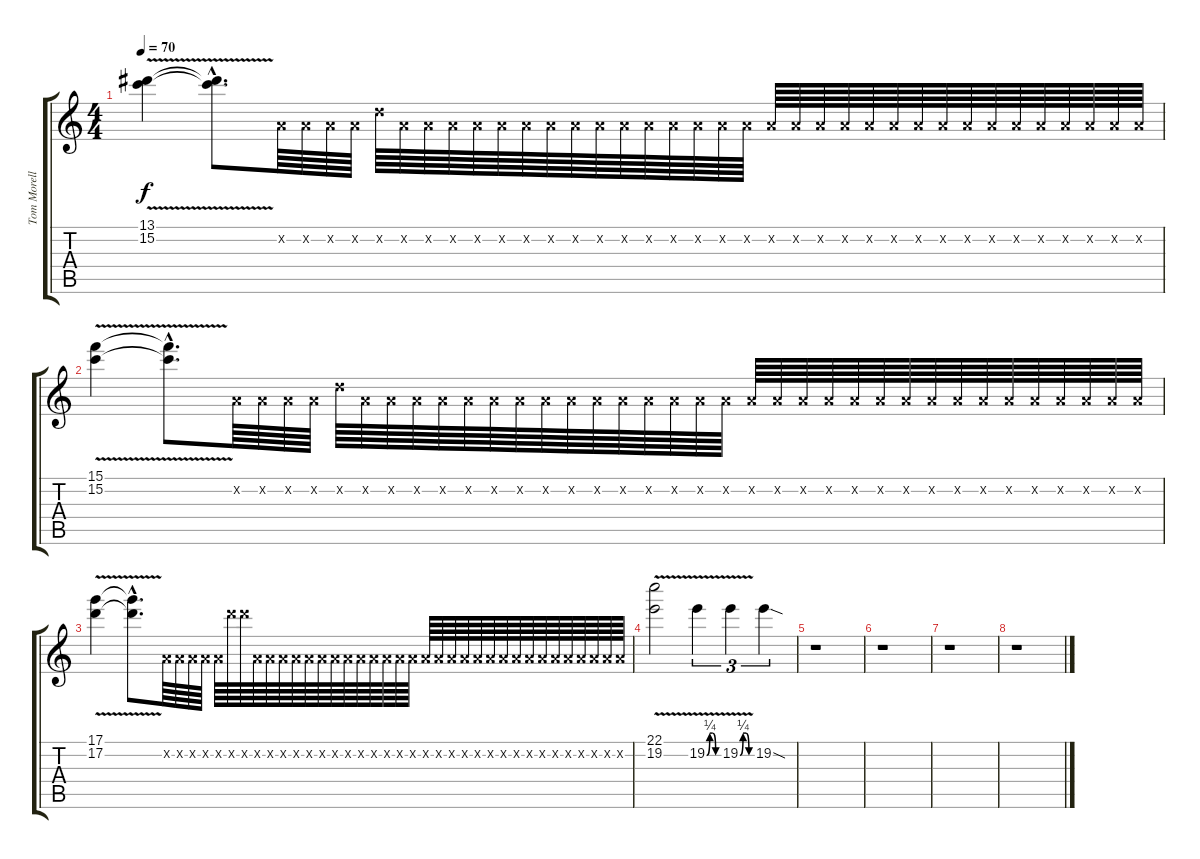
\track ("Tom Morello (guitar fills)" "Tom Morell") {instrument overdrivenguitar}
\staff {score tabs}
\tuning (D4 A3 F3 C3 G2 C2) {hide}
\ts (4 4)
\tempo 70
\clef g2
\ks c
(13.1{v} 15.2{v}).4{dy f volume 11 balance 12 instrument overdrivenguitar} (13.1{hac t} 15.2{hac t}).8{d} 0.2{x}.64{volume 13} 0.2{x}.64 0.2{x}.64 0.2{x}.64 5.2{x}.64 0.2{x}.64 0.2{x}.64 0.2{x}.64 0.2{x}.64 0.2{x}.64 0.2{x}.64 0.2{x}.64 0.2{x}.64 0.2{x}.64 0.2{x}.64 0.2{x}.64 0.2{x}.64 0.2{x}.64 0.2{x}.64 0.2{x}.64 0.2{x}.64 0.2{x}.64 0.2{x}.64 0.2{x}.64 0.2{x}.64 0.2{x}.64 0.2{x}.64 0.2{x}.64 0.2{x}.64 0.2{x}.64 0.2{x}.64 0.2{x}.64 0.2{x}.64 0.2{x}.64 0.2{x}.64 0.2{x}.64 |
(15.1 15.2{v}).4{volume 11} (15.1{hac t} 15.2{hac t}).8{d} 0.2{x}.64{volume 13} 0.2{x}.64 0.2{x}.64 0.2{x}.64 5.2{x}.64 0.2{x}.64 0.2{x}.64 0.2{x}.64 0.2{x}.64 0.2{x}.64 0.2{x}.64 0.2{x}.64 0.2{x}.64 0.2{x}.64 0.2{x}.64 0.2{x}.64 0.2{x}.64 0.2{x}.64 0.2{x}.64 0.2{x}.64 0.2{x}.64 0.2{x}.64 0.2{x}.64 0.2{x}.64 0.2{x}.64 0.2{x}.64 0.2{x}.64 0.2{x}.64 0.2{x}.64 0.2{x}.64 0.2{x}.64 0.2{x}.64 0.2{x}.64 0.2{x}.64 0.2{x}.64 0.2{x}.64 |
(17.1{v} 17.2{v}).4 (17.1{hac t} 17.2{hac t}).8{d} 0.2{x}.64 0.2{x}.64 0.2{x}.64 0.2{x}.64 0.2{x}.64 17.2{x}.64 17.2{x}.64 0.2{x}.64 0.2{x}.64 0.2{x}.64 0.2{x}.64 0.2{x}.64 0.2{x}.64 0.2{x}.64 0.2{x}.64 0.2{x}.64 0.2{x}.64 0.2{x}.64 0.2{x}.64 0.2{x}.64 0.2{x}.64 0.2{x}.64 0.2{x}.64 0.2{x}.64 0.2{x}.64 0.2{x}.64 0.2{x}.64 0.2{x}.64 0.2{x}.64 0.2{x}.64 0.2{x}.64 0.2{x}.64 0.2{x}.64 0.2{x}.64 0.2{x}.64 0.2{x}.64 |
(22.1{v} 19.2{v}).2 19.2{be (custom 0 0 15 1 30 1 45 0 60 0) v}.4{tu (3 2)} 19.2{be (custom 0 0 15 1 30 1 45 0 60 0) v}.4{tu (3 2)} 19.2{sod}.4{tu (3 2)} |
r.1 |
r.1 |
r.1 |
r.1{volume 0}
